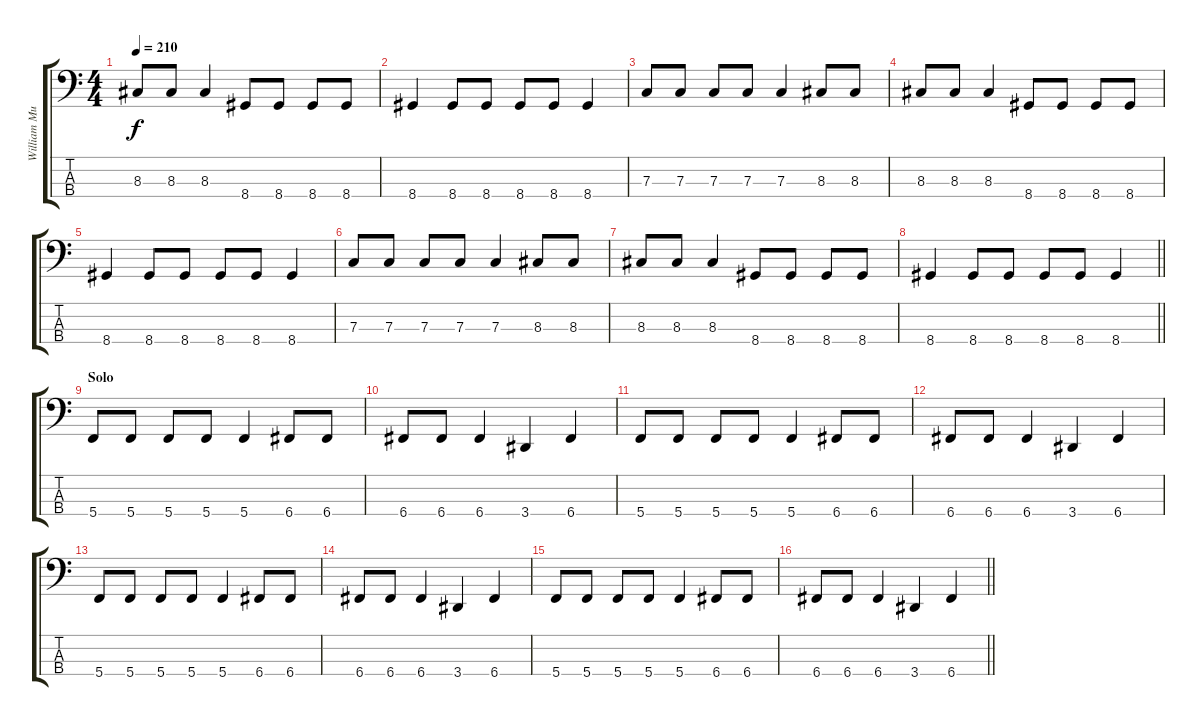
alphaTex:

\track ("William Murderface (Bass)" "William Mu") {instrument electricbassfinger}
\staff {score tabs}
\tuning (Eb2 Bb1 F1 C1) {hide}
\ts (4 4)
\tempo 210
\clef f4
\ks c
8.3.8{dy f} 8.3.8 8.3.4 8.4.8 8.4.8 8.4.8 8.4.8 |
8.4.4 8.4.8 8.4.8 8.4.8 8.4.8 8.4.4 |
7.3.8 7.3.8 7.3.8 7.3.8 7.3.4 8.3.8 8.3.8 |
8.3.8 8.3.8 8.3.4 8.4.8 8.4.8 8.4.8 8.4.8 |
8.4.4 8.4.8 8.4.8 8.4.8 8.4.8 8.4.4 |
7.3.8 7.3.8 7.3.8 7.3.8 7.3.4 8.3.8 8.3.8 |
8.3.8 8.3.8 8.3.4 8.4.8 8.4.8 8.4.8 8.4.8 |
\barLineRight lightlight
8.4.4 8.4.8 8.4.8 8.4.8 8.4.8 8.4.4 |
\section ("" "Solo")
5.4.8 5.4.8 5.4.8 5.4.8 5.4.4 6.4.8 6.4.8 |
6.4.8 6.4.8 6.4.4 3.4.4 6.4.4 |
5.4.8 5.4.8 5.4.8 5.4.8 5.4.4 6.4.8 6.4.8 |
6.4.8 6.4.8 6.4.4 3.4.4 6.4.4 |
5.4.8 5.4.8 5.4.8 5.4.8 5.4.4 6.4.8 6.4.8 |
6.4.8 6.4.8 6.4.4 3.4.4 6.4.4 |
5.4.8 5.4.8 5.4.8 5.4.8 5.4.4 6.4.8 6.4.8 |
\barLineRight lightlight
6.4.8 6.4.8 6.4.4 3.4.4 6.4.4
